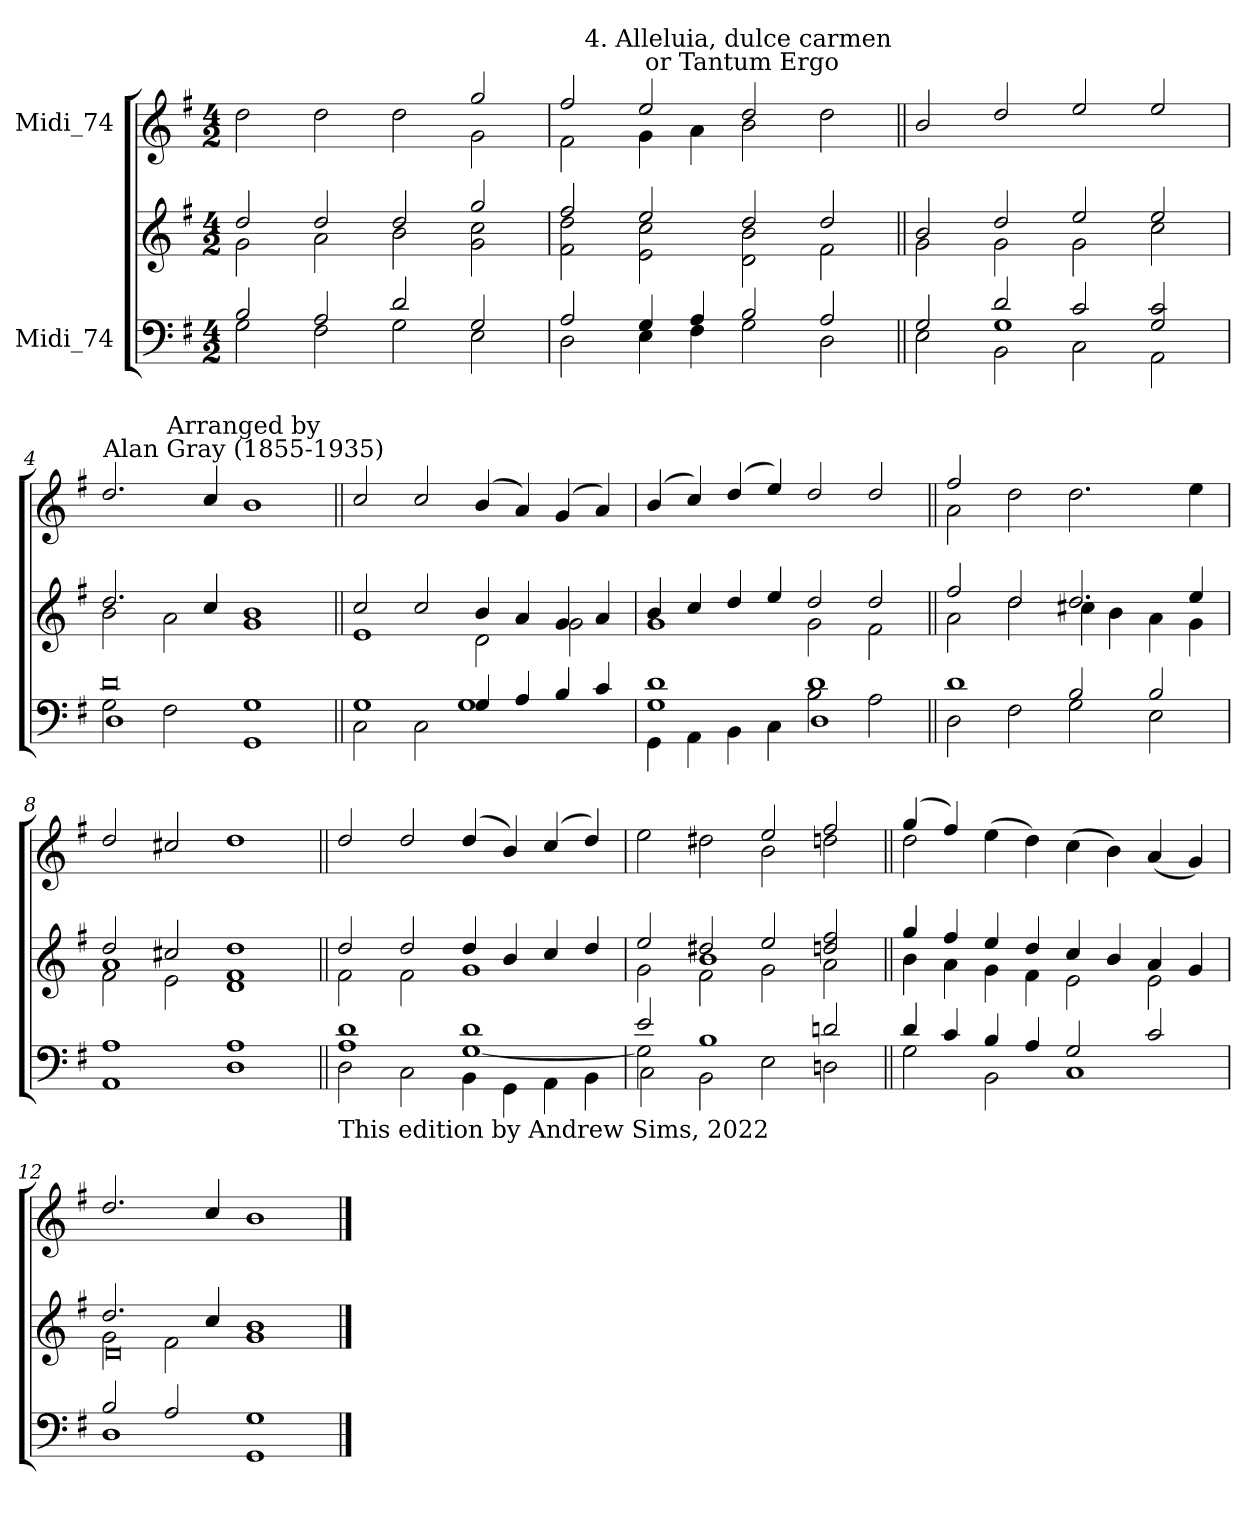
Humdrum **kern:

**kern	**kern	**kern
*part2	*part2	*part1
*staff3	*staff2	*staff1
*I"Midi_74	*	*I"Midi_74
*clefF4	*clefG2	*clefG2
*k[f#]	*k[f#]	*k[f#]
*G:	*G:	*G:
*M4/2	*M4/2	*M4/2
=1	=1	=1
*^	*^	*^
*	*^	*	*^	*	*
2B/	0ryy	2G\	2dd/	0ryy	2g\	2dd	1.ryy
2A/	.	2F#\	2dd/	.	2a\	2dd	.
2d/	.	2G\	2dd/	.	2b\	2dd	.
2G/	.	2E\	2gg/	.	2g\ 2cc\	2gg	2g\
=2	=2	=2	=2	=2	=2	=2	=2
2A/	0ryy	2D\	2ff#/	0ryy	2f#\ 2dd\	2ff#	2f#\
4G/	.	4E\	2ee/	.	2e\ 2cc\	2ee	4g\
4A/	.	4F#\	.	.	.	.	4a\
!	!	!	!	!	!	!LO:TX:a:cj:t=4. Alleluia, dulce carmen \nor Tantum Ergo	!
2B/	.	2G\	2dd/	.	2d\ 2b\	2dd	2b\
2A/	.	2D\	2dd/	.	2f#\	2dd	2ryy
=3||	=3||	=3||	=3||	=3||	=3||	=3||	=3||
2G/	2ryy	2E\	2b/	0ryy	2g\	2b	0ryy
2d/	1G\	2BB\	2dd/	.	2g\	2dd	.
2c/	.	2C\	2ee/	.	2g\	2ee	.
2G/ 2c/	2ryy	2AA\	2ee/	.	2cc\	2ee	.
=4	=4	=4	=4	=4	=4	=4	=4
0d/	2G\	1D\	2.dd/	0ryy	2b\	2.dd	0ryy
.	2F#\	.	.	.	2a\	.	.
.	.	.	4cc/	.	.	4cc	.
!	!	!	!	!	!	!LO:TX:a:cj:t=Arranged by\nAlan Gray (1855-1935)	!
.	1G\	1GG\	1b/	.	1g\	1b	.
!!LO:LB:g=z	!!
=5||	=5||	=5||	=5||	=5||	=5||	=5||	=5||
1G/	1ryy	2C\	2cc/	1ryy	1e\	2cc	0ryy
.	.	2C\	2cc/	.	.	2cc	.
4G/	4ryy	1G\	4b/	4ryy	2d\	(<4b/	.
4A/	2.ryy	.	4a/	2.ryy	.	4a/)	.
4B/	.	.	4g/	.	2g\	(<4g	.
4c/	.	.	4a/	.	.	4a)	.
=6	=6	=6	=6	=6	=6	=6	=6
1G/ 1d/	1ryy	4GG\	4b/	0ryy	1g\	(>4b	0ryy
.	.	4AA\	4cc/	.	.	4cc)	.
.	.	4BB\	4dd/	.	.	(>4dd	.
.	.	4C\	4ee/	.	.	4ee)	.
1d/	2B\	1D\	2dd/	.	2g\	2dd	.
.	2A\	.	2dd/	.	2f#\	2dd	.
=7||	=7||	=7||	=7||	=7||	=7||	=7||	=7||
1d/	0ryy	2D\	2ff#/	0ryy	2a\	2ff#	2a\
.	.	2F#\	2dd/	.	2dd\	2dd	1.ryy
2B/	.	2G\	2.dd/	.	4cc#X\	2.dd	.
.	.	.	.	.	4b\	.	.
2B/	.	2E\	.	.	4a\	.	.
.	.	.	4ee/	.	4g\	4ee	.
=8	=8	=8	=8	=8	=8	=8	=8
1A/	0ryy	1AA\	2dd/	1a\	2f#\	2dd	0ryy
.	.	.	2cc#X/	.	2e\	2cc#X	.
1A/	.	1D\	1dd/	1f#\	1d\	1dd	.
!!LO:LB:g=z	!!
=9||	=9||	=9||	=9||	=9||	=9||	=9||	=9||
!LO:TX:b:t=This edition by Andrew Sims, 2022	!	!	!	!	!	!	!
1A/ 1d/	1ryy	2D\	2dd/	1ryy	2f#\	2dd	0ryy
.	.	2C\	2dd/	.	2f#\	2dd	.
1d/	[1G\	4BB\	4dd/	4ryy	1g\	(>4dd	.
.	.	4GG\	4b/	2.ryy	.	4b)	.
.	.	4AA\	4cc/	.	.	(>4cc	.
.	.	4BB\	4dd/	.	.	4dd)	.
=10	=10	=10	=10	=10	=10	=10	=10
2e/	2G\]	2C\	2ee/	2ryy	2g\	2ee	1ryy
1B/	1.ryy	2BB\	2dd#X/	1b\	2f#\	2dd#X	.
.	.	2E\	2ee/	.	2g\	2ee	2b\
2dn/	.	2Dn\	2ddn/ 2ff#/	2ryy	2a\	2ff#	2ddn\
=11||	=11||	=11||	=11||	=11||	=11||	=11||	=11||
4d/	1ryy	2G\	4gg/	1ryy	4b\	(>4gg	2dd\
4c/	.	.	4ff#/	.	4a\	4ff#)	.
4B/	.	2BB\	4ee/	.	4g\	(>4ee	1.ryy
4A/	.	.	4dd/	.	4f#\	4dd)	.
2G/	4ryy	1C\	4cc/	4ryy	2e\	(>4cc	.
.	2.ryy	.	4b/	2.ryy	.	4b)	.
2c/	.	.	4a/	.	2e\	(<4a	.
.	.	.	4g/	.	.	4g)	.
=12	=12	=12	=12	=12	=12	=12	=12
2B/	0ryy	1D\	2.dd/	2g\	0d\	2.dd	0ryy
2A/	.	.	.	2f#\	.	.	.
.	.	.	4cc/	.	.	4cc	.
1G/	.	1GG\	1b/	1g\	.	1b	.
*v	*v	*v	*	*	*	*v	*v
*	*v	*v	*v	*
==	==	==
*-	*-	*-
